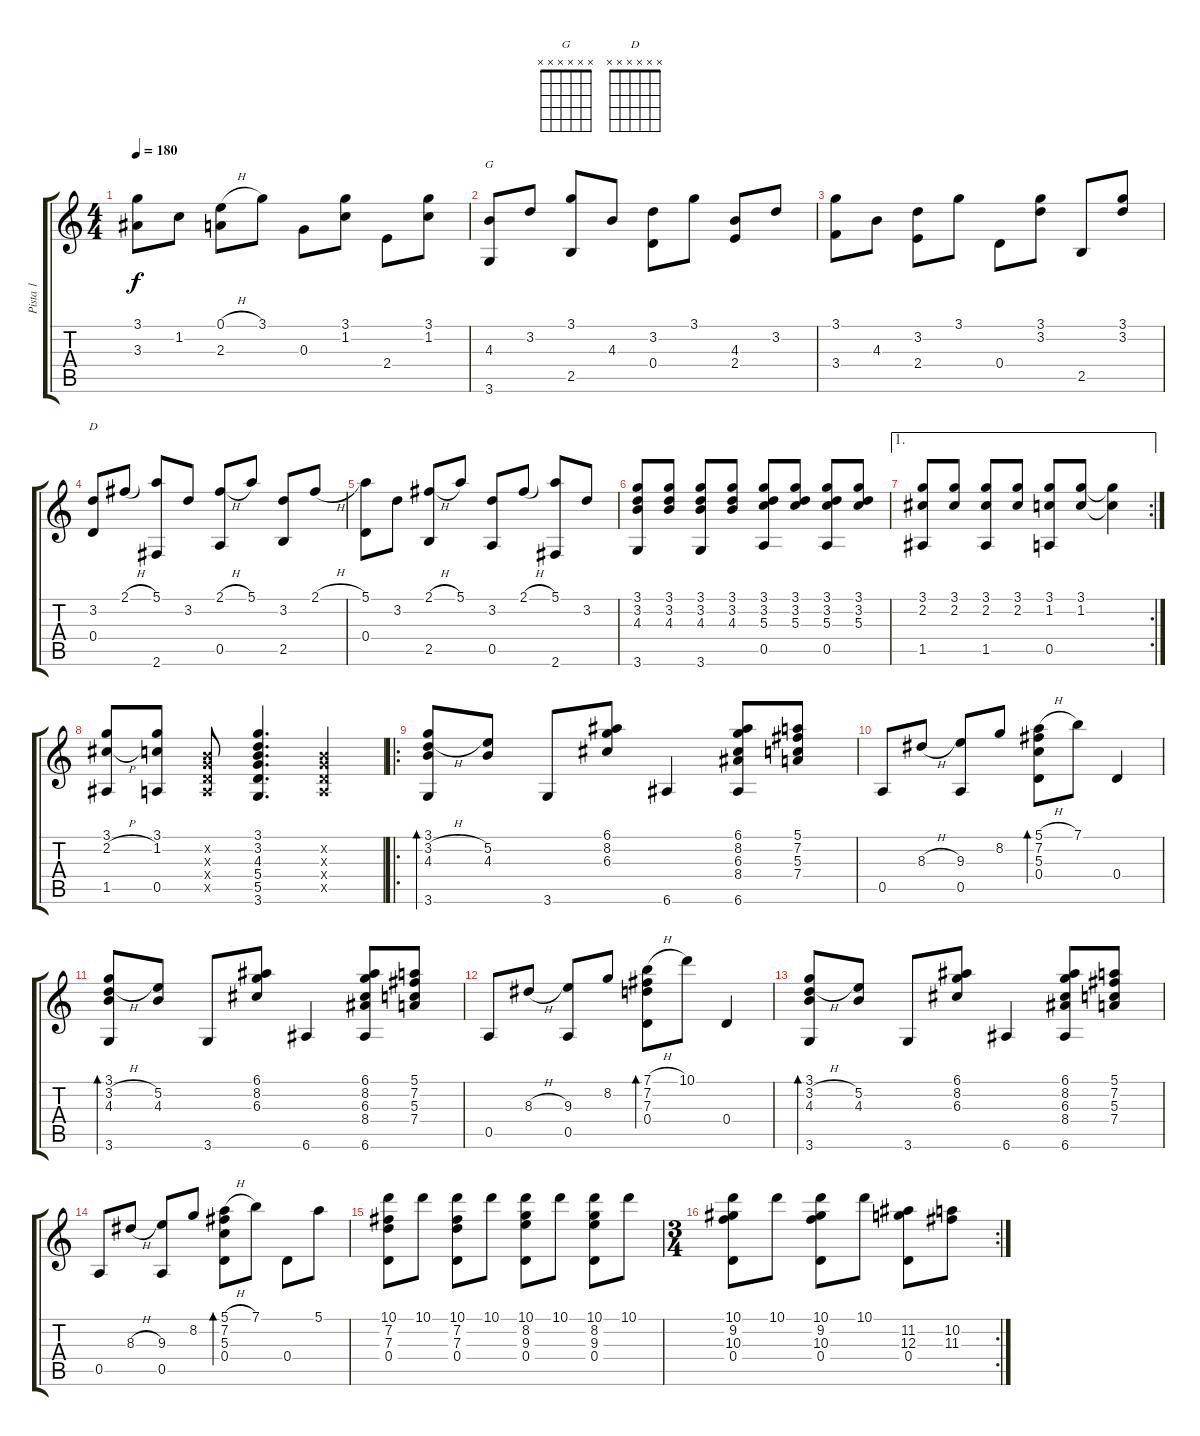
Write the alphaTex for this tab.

\track ("Pista 1" "Pista 1") {instrument acousticguitarsteel}
\staff {score tabs}
\tuning (E4 B3 G3 D3 A2 E2) {hide}
\chord ("G" x x x x x x)
\chord ("D" x x x x x x)
\ts (4 4)
\tempo 180
\clef g2
\ks c
(3.1 3.3).8{dy f} 1.2.8 (0.1{h} 2.3).8 3.1.8 0.3.8 (3.1 1.2).8 2.4.8 (3.1 1.2).8 |
(4.3 3.6).8{ch "G"} 3.2.8 (3.1 2.5).8 4.3.8 (3.2 0.4).8 3.1.8 (4.3 2.4).8 3.2.8 |
(3.1 3.4).8 4.3.8 (3.2 2.4).8 3.1.8 0.4.8 (3.1 3.2).8 2.5.8 (3.1 3.2).8 |
(3.2 0.4).8{ch "D"} 2.1{h}.8 (5.1 2.6).8 3.2.8 (2.1{h} 0.5).8 5.1.8 (3.2 2.5).8 2.1{h}.8 |
(5.1 0.4).8 3.2.8 (2.1{h} 2.5).8 5.1.8 (3.2 0.5).8 2.1{h}.8 (5.1 2.6).8 3.2.8 |
(3.1 3.2 4.3 3.6).8 (3.1 3.2 4.3).8 (3.1 3.2 4.3 3.6).8 (3.1 3.2 4.3).8 (3.1 3.2 5.3 0.5).8 (3.1 3.2 5.3).8 (3.1 3.2 5.3 0.5).8 (3.1 3.2 5.3).8 |
\ae 1
\rc 2
(3.1 2.2 1.5).8 (3.1 2.2).8 (3.1 2.2 1.5).8 (3.1 2.2).8 (3.1 1.2 0.5).8 (3.1 1.2).8 (3.1{t} 1.2{t}).4 |
(3.1 2.2{h} 1.5).8 (3.1 1.2 0.5).8 (0.2{x} 0.3{x} 0.4{x} 0.5{x}).8 (3.1 3.2 4.3 5.4 5.5 3.6).4{d} (0.2{x} 0.3{x} 0.4{x} 0.5{x}).4 |
\ro
(3.1 3.2{h} 4.3 3.6).8{bd 60} (5.2 4.3).8 3.6.8 (6.1 8.2 6.3).8 6.6.4 (6.1 8.2 6.3 8.4 6.6).8 (5.1 7.2 5.3 7.4).8 |
0.5.8 8.3{h}.8 (9.3 0.5).8 8.2.8 (5.1{h} 7.2 5.3 0.4).8{bd 60} 7.1.8 0.4.4 |
(3.1 3.2{h} 4.3 3.6).8{bd 60} (5.2 4.3).8 3.6.8 (6.1 8.2 6.3).8 6.6.4 (6.1 8.2 6.3 8.4 6.6).8 (5.1 7.2 5.3 7.4).8 |
0.5.8 8.3{h}.8 (9.3 0.5).8 8.2.8 (7.1{h} 7.2 7.3 0.4).8{bd 60} 10.1.8 0.4.4 |
(3.1 3.2{h} 4.3 3.6).8{bd 60} (5.2 4.3).8 3.6.8 (6.1 8.2 6.3).8 6.6.4 (6.1 8.2 6.3 8.4 6.6).8 (5.1 7.2 5.3 7.4).8 |
0.5.8 8.3{h}.8 (9.3 0.5).8 8.2.8 (5.1{h} 7.2 5.3 0.4).8{bd 60} 7.1.8 0.4.8 5.1.8 |
(10.1 7.2 7.3 0.4).8 10.1.8 (10.1 7.2 7.3 0.4).8 10.1.8 (10.1 8.2 9.3 0.4).8 10.1.8 (10.1 8.2 9.3 0.4).8 10.1.8 |
\rc 2
\ts (3 4)
(10.1 9.2 10.3 0.4).8 10.1.8 (10.1 9.2 10.3 0.4).8 10.1.8 (11.2 12.3 0.4).8 (10.2 11.3).8
